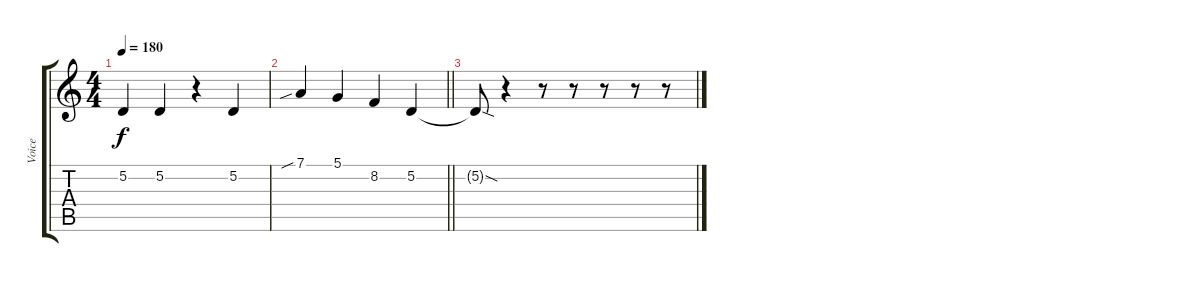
\track ("Voice" "Voice") {instrument lead2sawtooth}
\staff {score tabs}
\tuning (D4 A3 F3 C3 G2 D2) {hide}
\ts (4 4)
\tempo 180
\clef g2
\ks c
5.2.4{dy f} 5.2.4 r.4 5.2.4 |
\barLineRight lightlight
7.1{sib}.4 5.1.4 8.2.4 5.2.4 |
5.2{sod t}.8 r.4 r.8 r.8 r.8 r.8 r.8
